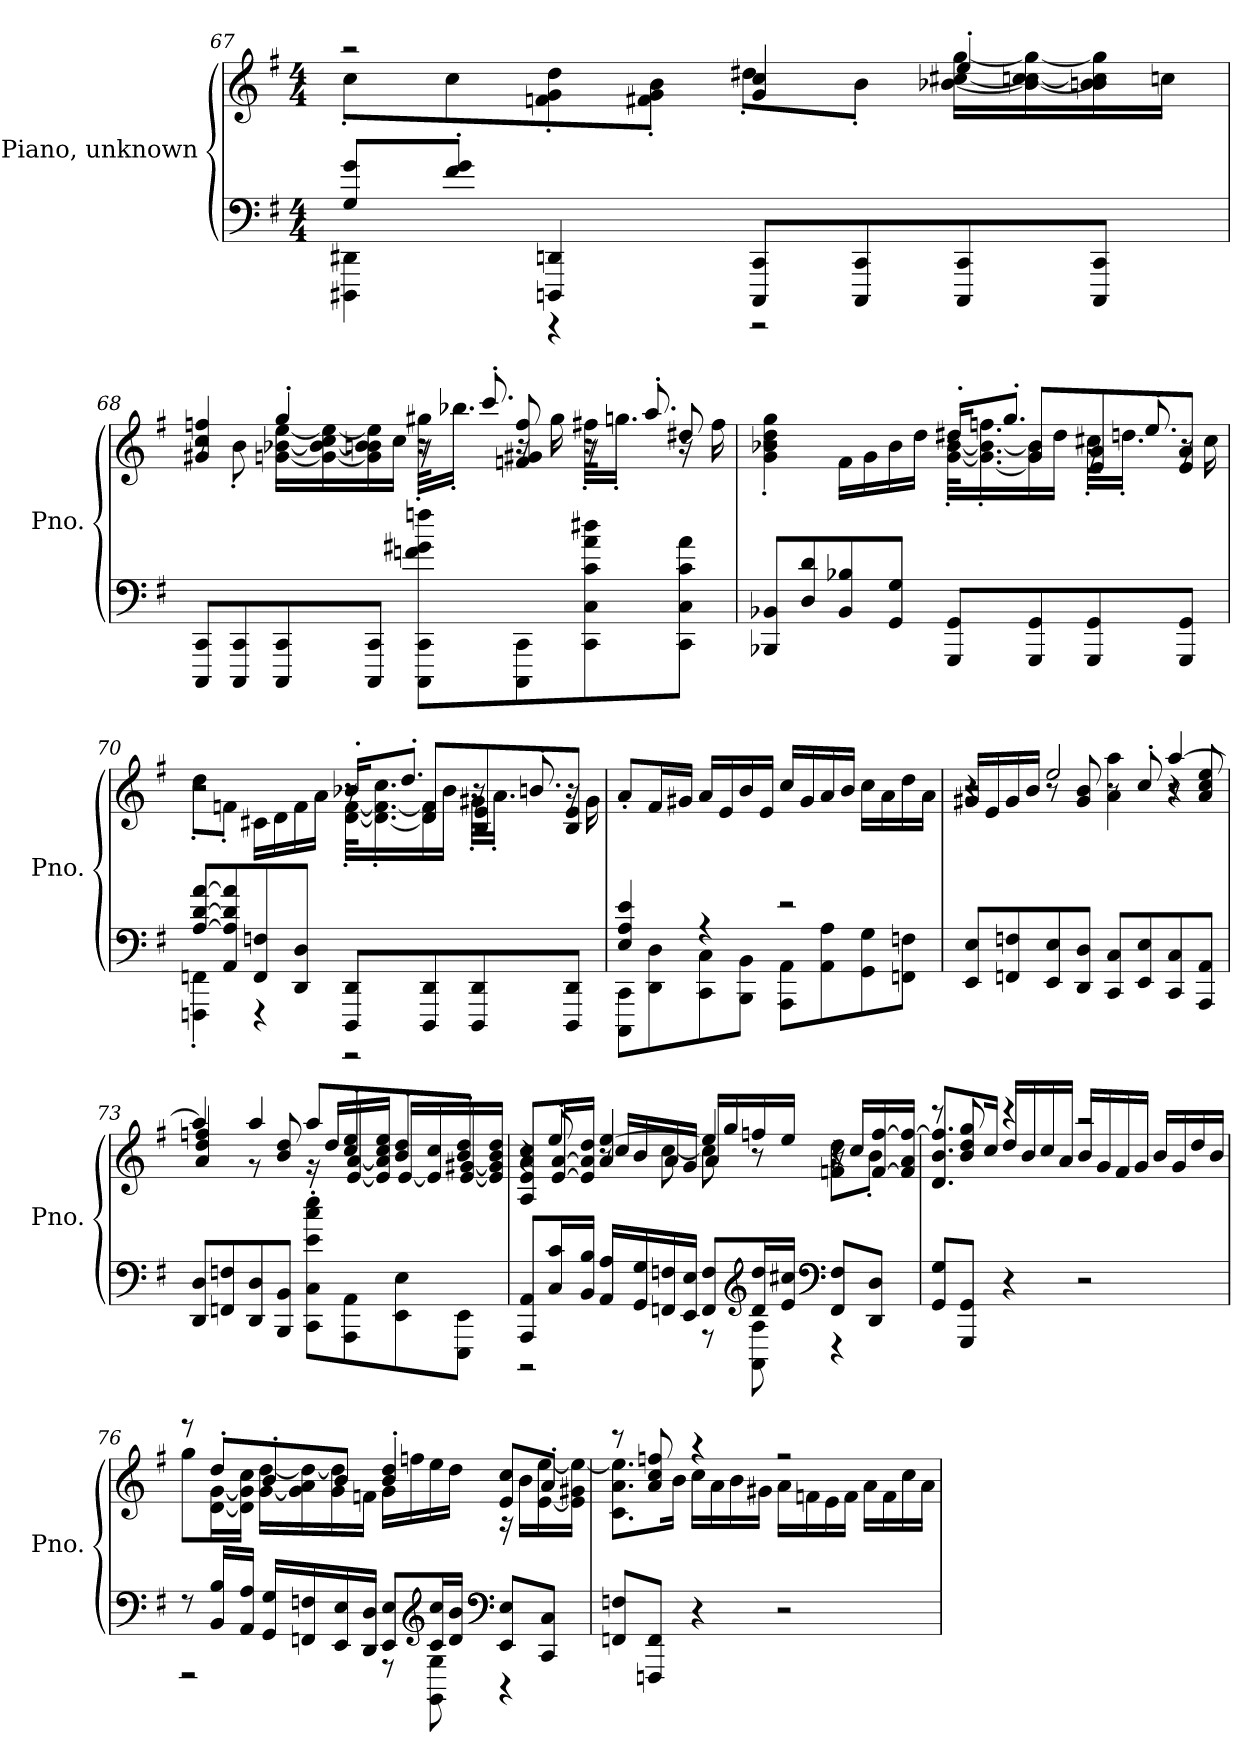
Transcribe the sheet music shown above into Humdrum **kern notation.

**kern	**kern
*part1	*part1
*staff2	*staff1
*I"Piano, unknown	*
*I'Pno.	*
*clefF4	*clefG2
*k[f#]	*k[f#]
*M4/4	*M4/4
=67	=67
*^	*^
8G/ 8g/L	4DDD#X\ 4DD#X\	2r	8cc'\L
8f#/' 8g/'J	.	.	8cc\
4DDDn/ 4DDn/	4r	.	8fn\' 8g\' 8dd\'
.	.	.	8f#X\' 8g\' 8b\'J
8CCC/ 8CC/L	2r	4g/ 4cc/	8dd#X'\L
8CCC/ 8CC/	.	.	8b'\J
8CCC/ 8CC/	.	4ee'/	[16b-X\ [16cc#X\ [16gg\LL
.	.	.	16b-\_ 16ccn\ 16cc#\_ 16gg\_
8CCC/ 8CC/J	.	.	16b-\] 16bn\ 16cc#\] 16gg\]
.	.	.	16ccn\JJ
*v	*v	*	*
!!LO:LB:g=z
=68	=68	=68
*	*	*^
8CCC/ 8CC/L	4g#X/ 4cc/ 4ffn/	8r	2r
8CCC/ 8CC/	.	8b'\	.
8CCC/ 8CC/	4gg'/	[16gn\ [16b-X\ [16ee\LL	.
.	.	16g\_ 16b-\_ 16cc\ 16ee\_	.
8CCC/ 8CC/J	.	16g\] 16b-\] 16bn\ 16ee\]	.
.	.	16cc\JJ	.
8CCC\ 8CC\ 8fn\ 8g#X\ 8ffn\L	16r	32gg#X'\KLL	8r
.	.	16.bb-X'\JJ	.
.	8.ccc'/	.	.
8CCC\ 8CC\	.	16r	8fn/ 8g#X/ 8ff/
.	.	16gg#\	.
8CC\ 8C\ 8c\ 8a\ 8dd#X\	16r	32ff#X'\KLL	8r
.	.	16.ggn'\JJ	.
.	8.aa'/	.	.
8CC\ 8C\ 8c\ 8a\J	.	16r	8dd#X/
.	.	16ff#\	.
!!LO:LB:g=z	!!	!!
=69	=69	=69	=69
8BBB-X/ 8BB-X/L	2r	4g\' 4b-X\' 4dd\' 4gg\'	2r
8D/ 8d/	.	.	.
8BB-/ 8B-X/	.	16f#\LL	.
.	.	16g\	.
8GG/ 8G/J	.	16b-\	.
.	.	16dd\JJ	.
8GGG/ 8GG/L	16dd#X'/KL	[32g\' [32b-\'KLL	8r
.	.	16.g\_' 16.b-\_' 16.ffn\'	.
.	8.gg'/J	.	.
8GGG/ 8GG/	.	16g\] 16b-\]	8g/ 8b-/L
.	.	16dd#\JJ	.
8GGG/ 8GG/	16r	32cc#X'\KLL	8e/ 8a/
.	.	16.ddn'\JJ	.
.	8.ee'/	.	.
8GGG/ 8GG/J	.	16r	8e/ 8a/J
.	.	16cc#\	.
!!LO:LB:g=z	!!	!!
=70	=70	=70	=70
*^	*	*	*
[8A/ [8d/ [8a/L	4FFFn\' 4FFn\'	2r	8dd'\L	2r
8AA/ 8A/] 8d/] 8a/]	.	.	8fn'\J	.
8FF/ 8Fn/	4r	.	16c#X\LL	.
.	.	.	16d\	.
8DD/ 8D/J	.	.	16f\	.
.	.	.	16a\JJ	.
8DDD/ 8DD/L	2r	16b-X'/KL	[32d\' [32f\'KLL	8r
.	.	.	16.d\_' 16.f\_' 16.cc\'	.
.	.	8.dd'/J	.	.
8DDD/ 8DD/	.	.	16d\] 16f\]	8d/ 8f/L
.	.	.	16b-\JJ	.
8DDD/ 8DD/	.	16r	32g#X'\KLL	8B/ 8e/
.	.	.	16.a'\JJ	.
.	.	8.bn'/	.	.
8DDD/ 8DD/J	.	.	16r	8B/ 8e/J
.	.	.	16g#\	.
*	*	*v	*v	*v
=71	=71	=71
4E/ 4A/ 4e/	8CCC\ 8CC\L	8a'/L
.	8DD\ 8D\	16f#/L
.	.	16g#X/JJ
4r	8CC\ 8C\	16a/LL
.	.	16e/
.	8BBB\ 8BB\J	16b/
.	.	16e/JJ
2r	8AAA\ 8AA\L	16cc/LL
.	.	16g#/
.	8AA\ 8A\	16a/
.	.	16b/JJ
.	8GG\ 8G\	16cc\LL
.	.	16a\
.	8FFn\ 8Fn\J	16dd\
.	.	16a\JJ
*v	*v	*
!!LO:LB:g=z
=72	=72
*	*^
*	*	*^
8EE/ 8E/L	4r	2r	16g#X/LL
.	.	.	16e/
8FFn/ 8Fn/	.	.	16g#/
.	.	.	16b/JJ
8EE/ 8E/	2ee/	.	8r
8DD/ 8D/J	.	.	8g#/ 8b/
8CC/ 8C/L	.	4a\ 4aa\	8r
8EE/ 8E/	.	.	8cc'/
8CC/ 8C/	[4aa/	4r	8r
8AAA/ 8AA/J	.	.	8a/ 8cc/ 8ee/
*	*	*v	*v
=73	=73	=73
8DD/ 8D/L	4aa/]	4a/ 4dd/ 4ffn/
8FFn/ 8Fn/	.	.
8DD/ 8D/	4aa/	8r
8BBB/ 8BB/J	.	8b/ 8dd/
8CC\' 8C\' 8e\' 8cc\' 8ee\'L	8aa/L	16r
.	.	16dd/LL
8AAA\ 8AA\	8cc/' 8ee/'	[16e/ [16a/
.	.	16e/] 16a/] 16cc/ 16ee/JJ
8EE\ 8E\	8b/' 8dd/'	[16e/LL
.	.	16e/] 16cc/
8EEE\ 8EE\J	8b/' 8dd/'J	[16e/ [16g#X/
.	.	16e/] 16g#/] 16b/ 16dd/JJ
!!LO:LB:g=z
=74	=74	=74
*^	*	*^
8AAA/ 8AA/L	2r	8r	4r	8A/ 8e/ 8a/ 8cc/L
16C/ 16c/L	.	8ee'/	.	[16e/ [16a/L
16BB/ 16B/JJ	.	.	.	16e/] 16a/] 16dd/JJ
16AA/ 16A/LL	.	4a/ [4ee/	8r	16cc/LL
16GG/ 16G/	.	.	.	16b/
16FFn/ 16Fn/	.	.	[8cc\	16a/
16EE/ 16E/JJ	.	.	.	16g/JJ
8FF/ 8F/L	8r	4ee/]	8cc\]	16a/LL
.	.	.	.	16gg/
*clefG2	*	*	*	*
16d/ 16dd/L	8AA\ 8A\	.	8r	16ffn/
16e/ 16cc#X/JJ	.	.	.	16ee/JJ
*clefF4	*	*	*	*
8FF/ 8F/L	4r	4r	8fn\ 8dd\L	16r
.	.	.	.	16cc/LL
8DD/ 8D/J	.	.	8b'\J	[16f/ [16ff/
.	.	.	.	16f/] 16a/ 16ff/_JJ
*v	*v	*	*	*
*	*	*v	*v
=75	=75	=75
8GG/ 8G/L	8r	8.d/ 8.b/ 8.ff/]L
8GGG/ 8GG/J	8b/ 8dd/ 8gg/	.
.	.	16cc/Jk
4r	4r	16dd/LL
.	.	16b/
.	.	16cc/
.	.	16a/JJ
2r	2r	16b/LL
.	.	16g/
.	.	16f#/
.	.	16g/JJ
.	.	16b/LL
.	.	16g/
.	.	16dd/
.	.	16b/JJ
!!LO:PB:g=z	!!
=76	=76	=76
*^	*	*
8r	2r	8r	8gg\L
16BB/ 16B/LL	.	8dd'/L	[16d\ [16g\L
16AA/ 16A/JJ	.	.	16d\] 16g\] 16cc\JJ
16GG/ 16G/LL	.	8b'/	[16g\ [16dd\LL
16FFn/ 16Fn/	.	.	16g\] 16a\ 16dd\_
16EE/ 16E/	.	8b/J	16g\ 16dd\]
16DD/ 16D/JJ	.	.	16fn\JJ
8EE/ 8E/L	8r	4b/' 4dd/'	16g\LL
.	.	.	16ffn\
*clefG2	*	*	*
16c/ 16cc/L	8GG\ 8G\	.	16ee\
16d/ 16b/JJ	.	.	16dd\JJ
*clefF4	*	*	*
8EE/ 8E/L	4r	8e/ 8cc/L	16r
.	.	.	16b\LL
8CC/ 8C/J	.	8a'/J	[16e\ [16ee\
.	.	.	16e\] 16g#X\ 16ee\_JJ
*v	*v	*	*
=77	=77	=77
8FFn/ 8Fn/L	8r	8.c\ 8.a\ 8.ee\]L
8FFFn/ 8FF/J	8a/ 8cc/ 8ffn/	.
.	.	16b\Jk
4r	4r	16cc\LL
.	.	16a\
.	.	16b\
.	.	16g#X\JJ
2r	2r	16a\LL
.	.	16fn\
.	.	16e\
.	.	16f\JJ
.	.	16a\LL
.	.	16f\
.	.	16cc\
.	.	16a\JJ
*	*v	*v
=	=
*-	*-
